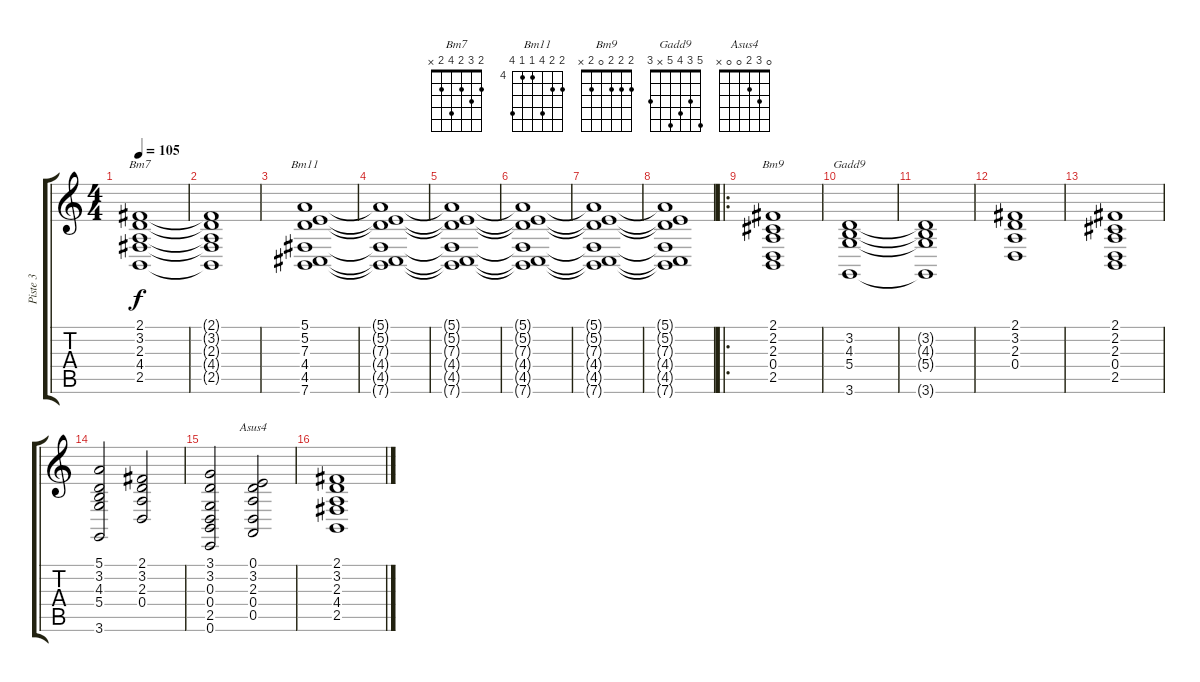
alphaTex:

\track ("Piste 3" "Piste 3") {instrument synthstrings1}
\staff {score tabs}
\tuning (E4 B3 G3 D3 A2 E2) {hide}
\chord ("Bm7" 2 3 2 4 2 x)
\chord ("Bm11" 5 5 7 4 4 7) {firstfret 4}
\chord ("Bm9" 2 2 2 0 2 x)
\chord ("Gadd9" 5 3 4 5 x 3)
\chord ("Asus4" 0 3 2 0 0 x)
\ts (4 4)
\tempo 105
\clef g2
\ks c
(2.1 3.2 2.3 4.4 2.5).1{ch "Bm7" dy f instrument synthstrings1} |
(2.1{t} 3.2{t} 2.3{t} 4.4{t} 2.5{t}).1 |
(5.1 5.2 7.3 4.4 4.5 7.6).1{ch "Bm11"} |
(5.1{t} 5.2{t} 7.3{t} 4.4{t} 4.5{t} 7.6{t}).1 |
(5.1{t} 5.2{t} 7.3{t} 4.4{t} 4.5{t} 7.6{t}).1 |
(5.1{t} 5.2{t} 7.3{t} 4.4{t} 4.5{t} 7.6{t}).1 |
(5.1{t} 5.2{t} 7.3{t} 4.4{t} 4.5{t} 7.6{t}).1 |
(5.1{t} 5.2{t} 7.3{t} 4.4{t} 4.5{t} 7.6{t}).1 |
\ro
(2.1 2.2 2.3 0.4 2.5).1{ch "Bm9"} |
(3.2 4.3 5.4 3.6).1{ch "Gadd9"} |
(3.2{t} 4.3{t} 5.4{t} 3.6{t}).1 |
(2.1 3.2 2.3 0.4).1 |
(2.1 2.2 2.3 0.4 2.5).1 |
(5.1 3.2 4.3 5.4 3.6).2 (2.1 3.2 2.3 0.4).2 |
(3.1 3.2 0.3 0.4 2.5 0.6).2 (0.1 3.2 2.3 0.4 0.5).2{ch "Asus4"} |
(2.1 3.2 2.3 4.4 2.5).1
